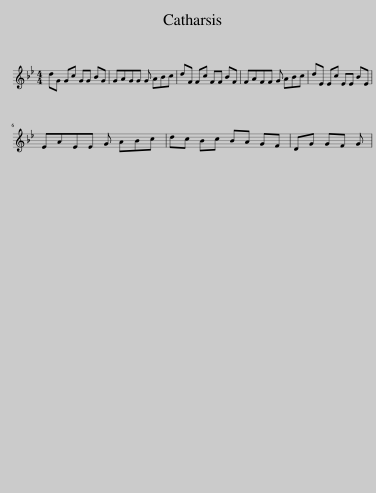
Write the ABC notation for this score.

X:1
L:1/8
M:4/4
I:linebreak $
K:Gmin
V:1 treble
V:1
 dG Gc GG BG | GAGG G ABc | dF Fc FF BF | FAFF G ABc | dE Ec EE BE |$ %5
 EAEE G ABc | dc Bc BA GF | DG GF G | %8
